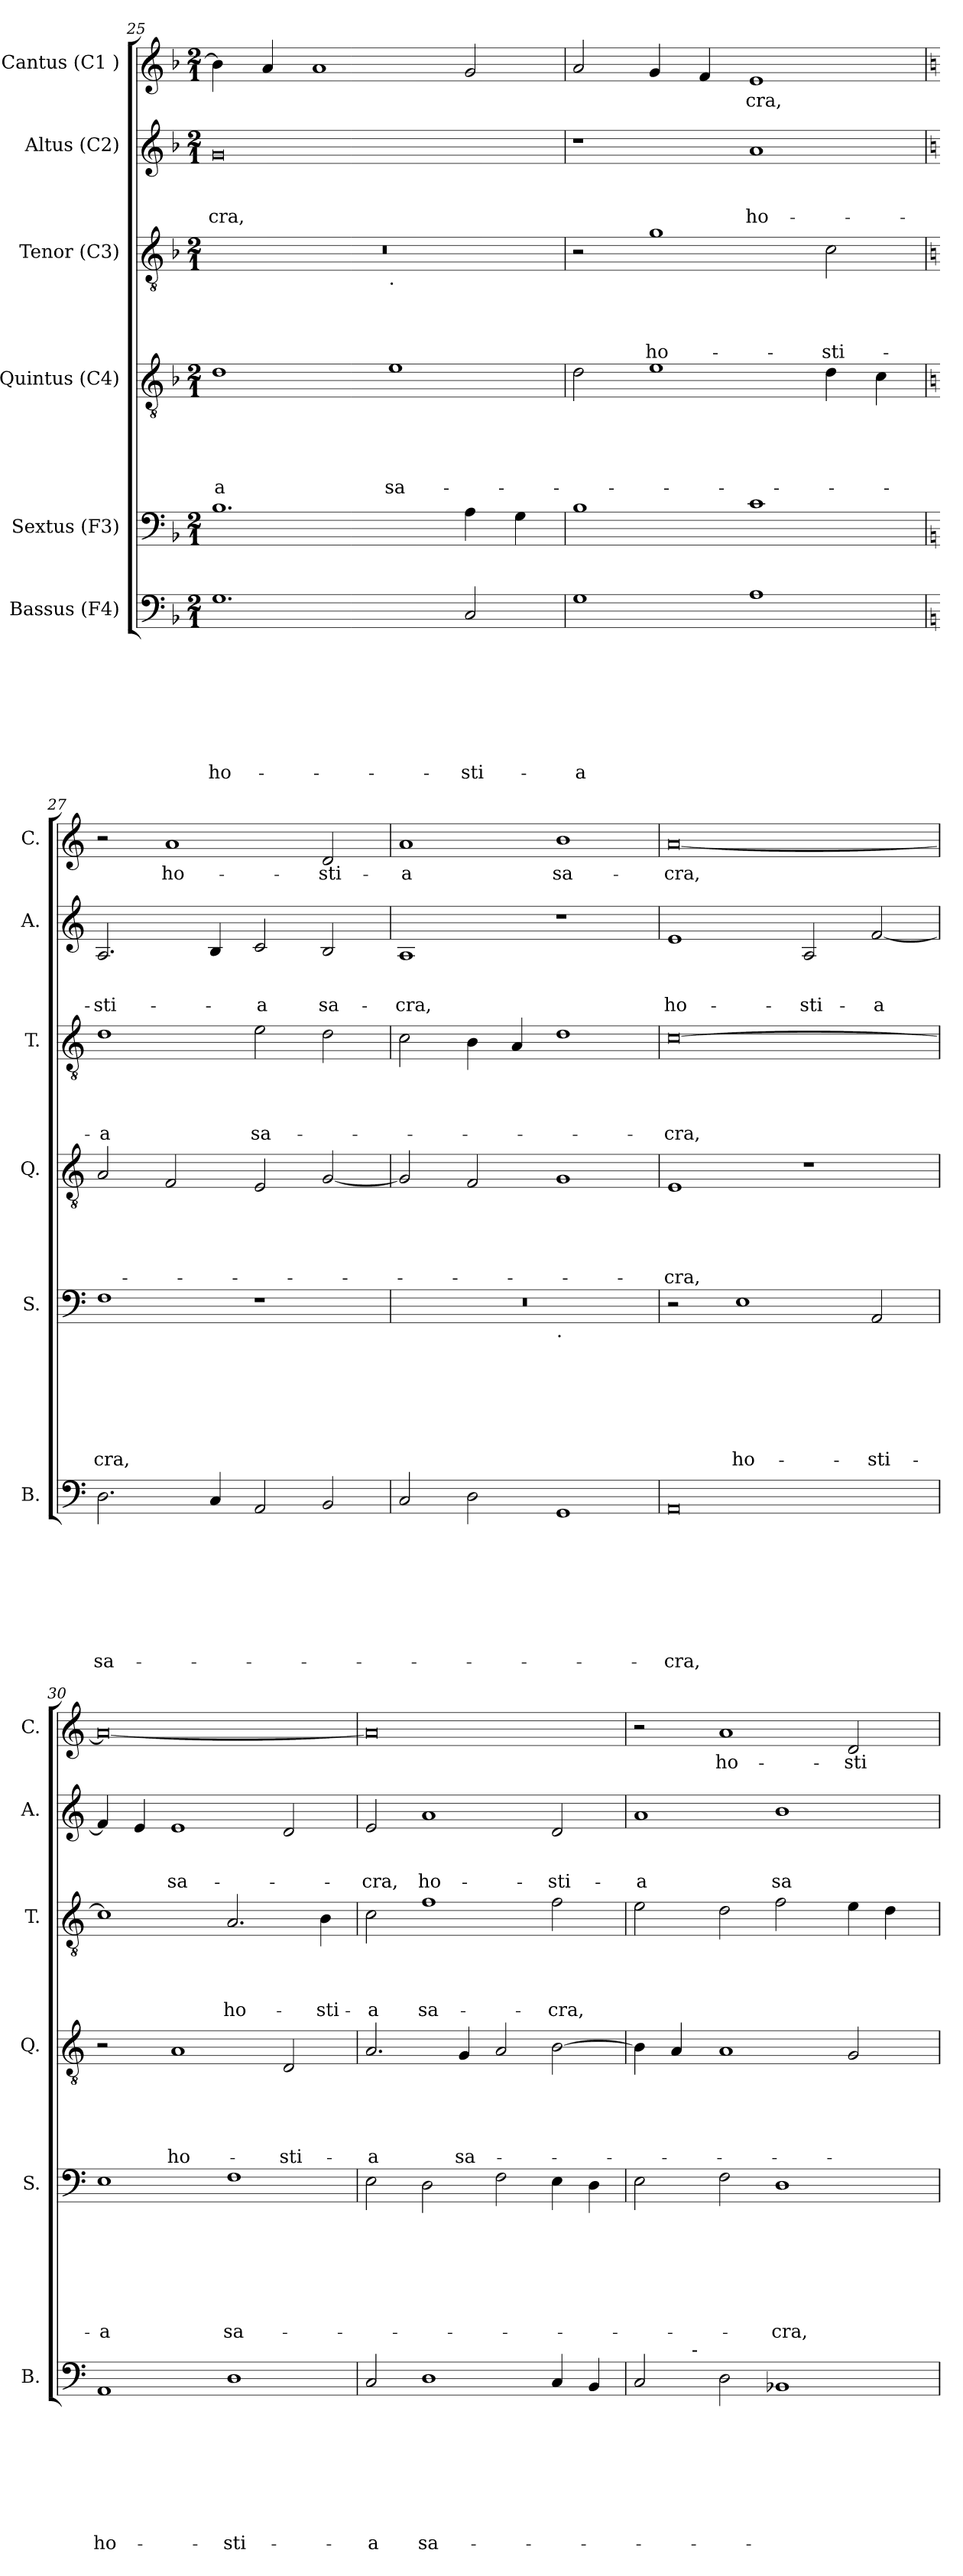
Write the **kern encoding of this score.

**kern	**text	**text	**text	**text	**text	**text	**text	**text	**kern	**text	**text	**text	**text	**text	**text	**text	**kern	**text	**text	**text	**text	**text	**kern	**text	**text	**text	**text	**kern	**text	**text	**text	**kern	**text
*part6	*part6	*part6	*part6	*part6	*part6	*part6	*part6	*part6	*part5	*part5	*part5	*part5	*part5	*part5	*part5	*part5	*part4	*part4	*part4	*part4	*part4	*part4	*part3	*part3	*part3	*part3	*part3	*part2	*part2	*part2	*part2	*part1	*part1
*staff6	*staff6	*staff6	*staff6	*staff6	*staff6	*staff6	*staff6	*staff6	*staff5	*staff5	*staff5	*staff5	*staff5	*staff5	*staff5	*staff5	*staff4	*staff4	*staff4	*staff4	*staff4	*staff4	*staff3	*staff3	*staff3	*staff3	*staff3	*staff2	*staff2	*staff2	*staff2	*staff1	*staff1
*I"Bassus (F4)	*	*	*	*	*	*	*	*	*I"Sextus (F3)	*	*	*	*	*	*	*	*I"Quintus (C4)	*	*	*	*	*	*I"Tenor (C3)	*	*	*	*	*I"Altus (C2)	*	*	*	*I"Cantus (C1 )	*
*I'B.	*	*	*	*	*	*	*	*	*I'S.	*	*	*	*	*	*	*	*I'Q.	*	*	*	*	*	*I'T.	*	*	*	*	*I'A.	*	*	*	*I'C.	*
*clefF4	*	*	*	*	*	*	*	*	*clefF4	*	*	*	*	*	*	*	*clefGv2	*	*	*	*	*	*clefGv2	*	*	*	*	*clefG2	*	*	*	*clefG2	*
*k[b-]	*	*	*	*	*	*	*	*	*k[b-]	*	*	*	*	*	*	*	*k[b-]	*	*	*	*	*	*k[b-]	*	*	*	*	*k[b-]	*	*	*	*k[b-]	*
*F:	*	*	*	*	*	*	*	*	*F:	*	*	*	*	*	*	*	*F:	*	*	*	*	*	*F:	*	*	*	*	*F:	*	*	*	*F:	*
*M2/1	*	*	*	*	*	*	*	*	*M2/1	*	*	*	*	*	*	*	*M2/1	*	*	*	*	*	*M2/1	*	*	*	*	*M2/1	*	*	*	*M2/1	*
=25	=25	=25	=25	=25	=25	=25	=25	=25	=25	=25	=25	=25	=25	=25	=25	=25	=25	=25	=25	=25	=25	=25	=25	=25	=25	=25	=25	=25	=25	=25	=25	=25	=25
!	!	!	!	!	!	!	!	!LO:LY:b	!	!	!	!	!	!	!	!	!	!	!	!	!	!LO:LY:b:rj	!	!	!	!	!	!	!	!	!LO:LY:b	!	!
*	*	*	*	*	*	*	*	*	*	*	*	*	*	*	*	*	*	*	*	*	*	*	*^	*	*	*	*	*	*	*	*	*	*
1.G	.	.	.	.	.	.	.	ho-	1.B-	.	.	.	.	.	.	.	1d	.	.	.	.	-a	0r	1ryy	.	.	.	.	0g	.	.	-cra,	4bn\]	.
.	.	.	.	.	.	.	.	.	.	.	.	.	.	.	.	.	.	.	.	.	.	.	.	.	.	.	.	.	.	.	.	.	4a/	.
.	.	.	.	.	.	.	.	.	.	.	.	.	.	.	.	.	.	.	.	.	.	.	.	.	.	.	.	.	.	.	.	.	1a	.
!	!	!	!	!	!	!	!	!	!	!	!	!	!	!	!	!	!	!	!	!	!	!	!	!LO:TX:b:t=.	!	!	!	!	!	!	!	!	!	!
!	!	!	!	!	!	!	!	!	!	!	!	!	!	!	!	!	!	!	!	!	!	!LO:LY:b	!	!	!	!	!	!	!	!	!	!	!	!
.	.	.	.	.	.	.	.	.	.	.	.	.	.	.	.	.	1e	.	.	.	.	sa-	.	1ryy	.	.	.	.	.	.	.	.	.	.
!	!	!	!	!	!	!	!	!LO:LY:b	!	!	!	!	!	!	!	!	!	!	!	!	!	!	!	!	!	!	!	!	!	!	!	!	!	!
2C/	.	.	.	.	.	.	.	-sti-	4A\	.	.	.	.	.	.	.	.	.	.	.	.	.	.	.	.	.	.	.	.	.	.	.	2g/	.
.	.	.	.	.	.	.	.	.	4G\	.	.	.	.	.	.	.	.	.	.	.	.	.	.	.	.	.	.	.	.	.	.	.	.	.
=26	=26	=26	=26	=26	=26	=26	=26	=26	=26	=26	=26	=26	=26	=26	=26	=26	=26	=26	=26	=26	=26	=26	=26	=26	=26	=26	=26	=26	=26	=26	=26	=26	=26	=26
!	!	!	!	!	!	!	!	!LO:LY:b:rj	!	!	!	!	!	!	!	!	!	!	!	!	!	!	!	!	!	!	!	!	!	!	!	!	!	!
*	*	*	*	*	*	*	*	*	*	*	*	*	*	*	*	*	*	*	*	*	*	*	*v	*v	*	*	*	*	*	*	*	*	*	*
1G	.	.	.	.	.	.	.	-a	1B-	.	.	.	.	.	.	.	2d\	.	.	.	.	.	2r	.	.	.	.	1r	.	.	.	2a/	.
!	!	!	!	!	!	!	!	!	!	!	!	!	!	!	!	!	!	!	!	!	!	!	!	!	!	!	!LO:LY:b	!	!	!	!	!	!
.	.	.	.	.	.	.	.	.	.	.	.	.	.	.	.	.	1e	.	.	.	.	.	1g	.	.	.	ho-	.	.	.	.	4g/	.
.	.	.	.	.	.	.	.	.	.	.	.	.	.	.	.	.	.	.	.	.	.	.	.	.	.	.	.	.	.	.	.	4f/	.
!	!	!	!	!	!	!	!	!	!	!	!	!	!	!	!	!	!	!	!	!	!	!	!	!	!	!	!	!	!	!	!LO:LY:b	!	!LO:LY:b
1A	.	.	.	.	.	.	.	.	1c	.	.	.	.	.	.	.	.	.	.	.	.	.	.	.	.	.	.	1a	.	.	ho-	1e	-cra,
!	!	!	!	!	!	!	!	!	!	!	!	!	!	!	!	!	!	!	!	!	!	!	!	!	!	!	!LO:LY:b	!	!	!	!	!	!
.	.	.	.	.	.	.	.	.	.	.	.	.	.	.	.	.	4d\	.	.	.	.	.	2c\	.	.	.	-sti-	.	.	.	.	.	.
.	.	.	.	.	.	.	.	.	.	.	.	.	.	.	.	.	4c\	.	.	.	.	.	.	.	.	.	.	.	.	.	.	.	.
!!LO:LB:g=z
=27	=27	=27	=27	=27	=27	=27	=27	=27	=27	=27	=27	=27	=27	=27	=27	=27	=27	=27	=27	=27	=27	=27	=27	=27	=27	=27	=27	=27	=27	=27	=27	=27	=27
*k[]	*	*	*	*	*	*	*	*	*k[]	*	*	*	*	*	*	*	*k[]	*	*	*	*	*	*k[]	*	*	*	*	*k[]	*	*	*	*k[]	*
*C:	*	*	*	*	*	*	*	*	*C:	*	*	*	*	*	*	*	*C:	*	*	*	*	*	*C:	*	*	*	*	*C:	*	*	*	*C:	*
!	!	!	!	!	!	!	!	!LO:LY:b	!	!	!	!	!	!	!	!LO:LY:b	!	!	!	!	!	!	!	!	!	!	!LO:LY:b:rj	!	!	!	!LO:LY:b	!	!
2.D\	.	.	.	.	.	.	.	sa-	1F	.	.	.	.	.	.	-cra,	2A/	.	.	.	.	.	1d	.	.	.	-a	2.A/	.	.	-sti-	2r	.
!	!	!	!	!	!	!	!	!	!	!	!	!	!	!	!	!	!	!	!	!	!	!	!	!	!	!	!	!	!	!	!	!	!LO:LY:b
.	.	.	.	.	.	.	.	.	.	.	.	.	.	.	.	.	2F/	.	.	.	.	.	.	.	.	.	.	.	.	.	.	1a	ho-
4C/	.	.	.	.	.	.	.	.	.	.	.	.	.	.	.	.	.	.	.	.	.	.	.	.	.	.	.	4B/	.	.	.	.	.
!	!	!	!	!	!	!	!	!	!	!	!	!	!	!	!	!	!	!	!	!	!	!	!	!	!	!	!LO:LY:b	!	!	!	!LO:LY:b	!	!
2AA/	.	.	.	.	.	.	.	.	1r	.	.	.	.	.	.	.	2E/	.	.	.	.	.	2e\	.	.	.	sa-	2c/	.	.	-a	.	.
!	!	!	!	!	!	!	!	!	!	!	!	!	!	!	!	!	!	!	!	!	!	!	!	!	!	!	!	!	!	!	!LO:LY:b	!	!LO:LY:b
2BB/	.	.	.	.	.	.	.	.	.	.	.	.	.	.	.	.	[<2G/	.	.	.	.	.	2d\	.	.	.	.	2B/	.	.	sa-	2d/	-sti-
=28	=28	=28	=28	=28	=28	=28	=28	=28	=28	=28	=28	=28	=28	=28	=28	=28	=28	=28	=28	=28	=28	=28	=28	=28	=28	=28	=28	=28	=28	=28	=28	=28	=28
!	!	!	!	!	!	!	!	!	!	!	!	!	!	!	!	!	!	!	!	!	!	!	!	!	!	!	!	!	!	!	!LO:LY:b	!	!LO:LY:b:rj
*	*	*	*	*	*	*	*	*	*^	*	*	*	*	*	*	*	*	*	*	*	*	*	*	*	*	*	*	*	*	*	*	*	*
2C/	.	.	.	.	.	.	.	.	0r	1ryy	.	.	.	.	.	.	.	2G/]	.	.	.	.	.	2c\	.	.	.	.	1A	.	.	-cra,	1a	-a
2D\	.	.	.	.	.	.	.	.	.	.	.	.	.	.	.	.	.	2F/	.	.	.	.	.	4B\	.	.	.	.	.	.	.	.	.	.
.	.	.	.	.	.	.	.	.	.	.	.	.	.	.	.	.	.	.	.	.	.	.	.	4A/	.	.	.	.	.	.	.	.	.	.
!	!	!	!	!	!	!	!	!	!	!LO:TX:b:t=.	!	!	!	!	!	!	!	!	!	!	!	!	!	!	!	!	!	!	!	!	!	!	!	!
!	!	!	!	!	!	!	!	!	!	!	!	!	!	!	!	!	!	!	!	!	!	!	!	!	!	!	!	!	!	!	!	!	!	!LO:LY:b
1GG	.	.	.	.	.	.	.	.	.	1ryy	.	.	.	.	.	.	.	1G	.	.	.	.	.	1d	.	.	.	.	1r	.	.	.	1b	sa-
=29	=29	=29	=29	=29	=29	=29	=29	=29	=29	=29	=29	=29	=29	=29	=29	=29	=29	=29	=29	=29	=29	=29	=29	=29	=29	=29	=29	=29	=29	=29	=29	=29	=29	=29
!	!	!	!	!	!	!	!	!LO:LY:b	!	!	!	!	!	!	!	!	!	!	!	!	!	!	!LO:LY:b	!	!	!	!	!LO:LY:b	!	!	!	!LO:LY:b	!	!LO:LY:b
*	*	*	*	*	*	*	*	*	*v	*v	*	*	*	*	*	*	*	*	*	*	*	*	*	*	*	*	*	*	*	*	*	*	*	*
0AA	.	.	.	.	.	.	.	-cra,	2r	.	.	.	.	.	.	.	1E	.	.	.	.	-cra,	[>0c	.	.	.	-cra,	1e	.	.	ho-	[<0a	-cra,
!	!	!	!	!	!	!	!	!	!	!	!	!	!	!	!	!LO:LY:b	!	!	!	!	!	!	!	!	!	!	!	!	!	!	!	!	!
.	.	.	.	.	.	.	.	.	1E	.	.	.	.	.	.	ho-	.	.	.	.	.	.	.	.	.	.	.	.	.	.	.	.	.
!	!	!	!	!	!	!	!	!	!	!	!	!	!	!	!	!	!	!	!	!	!	!	!	!	!	!	!	!	!	!	!LO:LY:b	!	!
.	.	.	.	.	.	.	.	.	.	.	.	.	.	.	.	.	1r	.	.	.	.	.	.	.	.	.	.	2A/	.	.	-sti-	.	.
!	!	!	!	!	!	!	!	!	!	!	!	!	!	!	!	!LO:LY:b	!	!	!	!	!	!	!	!	!	!	!	!	!	!	!LO:LY:b	!	!
.	.	.	.	.	.	.	.	.	2AA/	.	.	.	.	.	.	-sti-	.	.	.	.	.	.	.	.	.	.	.	[<2f/	.	.	-a	.	.
=30	=30	=30	=30	=30	=30	=30	=30	=30	=30	=30	=30	=30	=30	=30	=30	=30	=30	=30	=30	=30	=30	=30	=30	=30	=30	=30	=30	=30	=30	=30	=30	=30	=30
!	!	!	!	!	!	!	!	!LO:LY:b	!	!	!	!	!	!	!	!LO:LY:b:rj	!	!	!	!	!	!	!	!	!	!	!	!	!	!	!	!	!
1AA	.	.	.	.	.	.	.	ho-	1E	.	.	.	.	.	.	-a	2r	.	.	.	.	.	1c]	.	.	.	.	4f/]	.	.	.	0a_	.
.	.	.	.	.	.	.	.	.	.	.	.	.	.	.	.	.	.	.	.	.	.	.	.	.	.	.	.	4e/	.	.	.	.	.
!	!	!	!	!	!	!	!	!	!	!	!	!	!	!	!	!	!	!	!	!	!	!LO:LY:b	!	!	!	!	!	!	!	!	!LO:LY:b	!	!
.	.	.	.	.	.	.	.	.	.	.	.	.	.	.	.	.	1A	.	.	.	.	ho-	.	.	.	.	.	1e	.	.	sa-	.	.
!	!	!	!	!	!	!	!	!LO:LY:b	!	!	!	!	!	!	!	!LO:LY:b	!	!	!	!	!	!	!	!	!	!	!LO:LY:b	!	!	!	!	!	!
1D	.	.	.	.	.	.	.	-sti-	1F	.	.	.	.	.	.	sa-	.	.	.	.	.	.	2.A/	.	.	.	ho-	.	.	.	.	.	.
!	!	!	!	!	!	!	!	!	!	!	!	!	!	!	!	!	!	!	!	!	!	!LO:LY:b	!	!	!	!	!	!	!	!	!	!	!
.	.	.	.	.	.	.	.	.	.	.	.	.	.	.	.	.	2D/	.	.	.	.	-sti-	.	.	.	.	.	2d/	.	.	.	.	.
!	!	!	!	!	!	!	!	!	!	!	!	!	!	!	!	!	!	!	!	!	!	!	!	!	!	!	!LO:LY:b	!	!	!	!	!	!
.	.	.	.	.	.	.	.	.	.	.	.	.	.	.	.	.	.	.	.	.	.	.	4B\	.	.	.	-sti-	.	.	.	.	.	.
=31	=31	=31	=31	=31	=31	=31	=31	=31	=31	=31	=31	=31	=31	=31	=31	=31	=31	=31	=31	=31	=31	=31	=31	=31	=31	=31	=31	=31	=31	=31	=31	=31	=31
!	!	!	!	!	!	!	!	!LO:LY:b	!	!	!	!	!	!	!	!	!	!	!	!	!	!LO:LY:b	!	!	!	!	!LO:LY:b	!	!	!	!LO:LY:b	!	!
2C/	.	.	.	.	.	.	.	-a	2E\	.	.	.	.	.	.	.	2.A/	.	.	.	.	-a	2c\	.	.	.	-a	2e/	.	.	-cra,	0a]	.
!	!	!	!	!	!	!	!	!LO:LY:b	!	!	!	!	!	!	!	!	!	!	!	!	!	!	!	!	!	!	!LO:LY:b	!	!	!	!LO:LY:b	!	!
1D	.	.	.	.	.	.	.	sa-	2D\	.	.	.	.	.	.	.	.	.	.	.	.	.	1f	.	.	.	sa-	1a	.	.	ho-	.	.
!	!	!	!	!	!	!	!	!	!	!	!	!	!	!	!	!	!	!	!	!	!	!LO:LY:b	!	!	!	!	!	!	!	!	!	!	!
.	.	.	.	.	.	.	.	.	.	.	.	.	.	.	.	.	4G/	.	.	.	.	sa-	.	.	.	.	.	.	.	.	.	.	.
.	.	.	.	.	.	.	.	.	2F\	.	.	.	.	.	.	.	2A/	.	.	.	.	.	.	.	.	.	.	.	.	.	.	.	.
!	!	!	!	!	!	!	!	!	!	!	!	!	!	!	!	!	!	!	!	!	!	!	!	!	!	!	!LO:LY:b	!	!	!	!LO:LY:b	!	!
4C/	.	.	.	.	.	.	.	.	4E\	.	.	.	.	.	.	.	[>2B\	.	.	.	.	.	2f\	.	.	.	-cra,	2d/	.	.	-sti-	.	.
4BB/	.	.	.	.	.	.	.	.	4D\	.	.	.	.	.	.	.	.	.	.	.	.	.	.	.	.	.	.	.	.	.	.	.	.
!!LO:PB:g=z
=32	=32	=32	=32	=32	=32	=32	=32	=32	=32	=32	=32	=32	=32	=32	=32	=32	=32	=32	=32	=32	=32	=32	=32	=32	=32	=32	=32	=32	=32	=32	=32	=32	=32
!	!	!	!	!	!	!	!	!	!	!	!	!	!	!	!	!	!	!	!	!	!	!	!	!	!	!	!	!	!	!	!LO:LY:b:rj	!	!
*^	*	*	*	*	*	*	*	*	*	*	*	*	*	*	*	*	*	*	*	*	*	*	*	*	*	*	*	*	*	*	*	*	*
2C/	4ryy	.	.	.	.	.	.	.	.	2E\	.	.	.	.	.	.	.	4B\]	.	.	.	.	.	2e\	.	.	.	.	1a	.	.	-a	2r	.
.	16.ryy	.	.	.	.	.	.	.	.	.	.	.	.	.	.	.	.	4A/	.	.	.	.	.	.	.	.	.	.	.	.	.	.	.	.
!	!LO:TX:a:t=-	!	!	!	!	!	!	!	!	!	!	!	!	!	!	!	!	!	!	!	!	!	!	!	!	!	!	!	!	!	!	!	!	!
.	1ryy	.	.	.	.	.	.	.	.	.	.	.	.	.	.	.	.	.	.	.	.	.	.	.	.	.	.	.	.	.	.	.	.	.
!	!	!	!	!	!	!	!	!	!	!	!	!	!	!	!	!	!	!	!	!	!	!	!	!	!	!	!	!	!	!	!	!	!	!LO:LY:b
2D\	.	.	.	.	.	.	.	.	.	2F\	.	.	.	.	.	.	.	1A	.	.	.	.	.	2d\	.	.	.	.	.	.	.	.	1a	ho-
!	!	!	!	!	!	!	!	!	!	!	!	!	!	!	!	!	!LO:LY:b	!	!	!	!	!	!	!	!	!	!	!	!	!	!	!LO:LY:b	!	!
1BB-X	.	.	.	.	.	.	.	.	.	1D	.	.	.	.	.	.	-cra,	.	.	.	.	.	.	2f\	.	.	.	.	1b	.	.	sa-	.	.
.	2ryy	.	.	.	.	.	.	.	.	.	.	.	.	.	.	.	.	.	.	.	.	.	.	.	.	.	.	.	.	.	.	.	.	.
!	!	!	!	!	!	!	!	!	!	!	!	!	!	!	!	!	!	!	!	!	!	!	!	!	!	!	!	!	!	!	!	!	!	!LO:LY:b
.	.	.	.	.	.	.	.	.	.	.	.	.	.	.	.	.	.	2G/	.	.	.	.	.	4e\	.	.	.	.	.	.	.	.	2d/	-sti-
.	.	.	.	.	.	.	.	.	.	.	.	.	.	.	.	.	.	.	.	.	.	.	.	4d\	.	.	.	.	.	.	.	.	.	.
.	8ryy	.	.	.	.	.	.	.	.	.	.	.	.	.	.	.	.	.	.	.	.	.	.	.	.	.	.	.	.	.	.	.	.	.
.	32ryy	.	.	.	.	.	.	.	.	.	.	.	.	.	.	.	.	.	.	.	.	.	.	.	.	.	.	.	.	.	.	.	.	.
*v	*v	*	*	*	*	*	*	*	*	*	*	*	*	*	*	*	*	*	*	*	*	*	*	*	*	*	*	*	*	*	*	*	*	*
=	=	=	=	=	=	=	=	=	=	=	=	=	=	=	=	=	=	=	=	=	=	=	=	=	=	=	=	=	=	=	=	=	=
*-	*-	*-	*-	*-	*-	*-	*-	*-	*-	*-	*-	*-	*-	*-	*-	*-	*-	*-	*-	*-	*-	*-	*-	*-	*-	*-	*-	*-	*-	*-	*-	*-	*-
